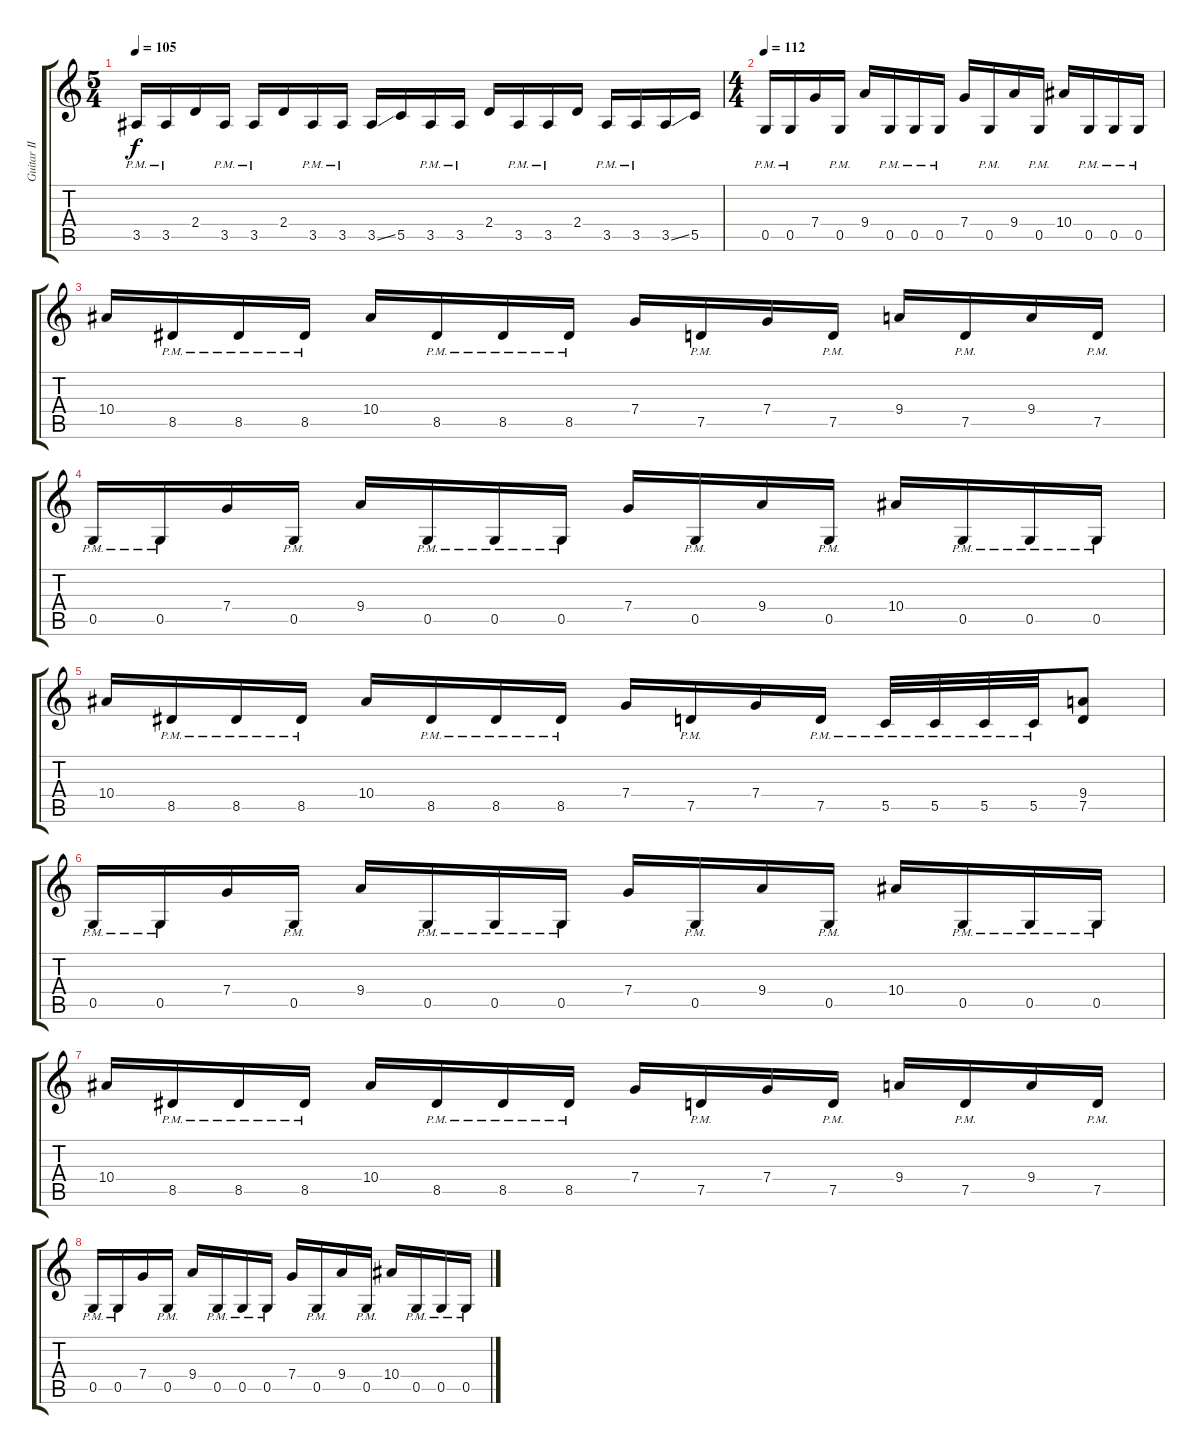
\track ("Guitar II" "Guitar II") {instrument distortionguitar}
\staff {score tabs}
\tuning (D4 A3 F3 C3 G2 D2) {hide}
\ts (5 4)
\tempo 105
\clef g2
\ks c
3.5{pm}.16{dy f} 3.5{pm}.16 2.4.16 3.5{pm}.16 3.5{pm}.16 2.4.16 3.5{pm}.16 3.5{pm}.16 3.5{ss}.16 5.5.16 3.5{pm}.16 3.5{pm}.16 2.4.16 3.5{pm}.16 3.5{pm}.16 2.4.16 3.5{pm}.16 3.5{pm}.16 3.5{ss}.16 5.5.16 |
\ts (4 4)
\tempo 112
0.5{pm}.16 0.5{pm}.16 7.4.16 0.5{pm}.16 9.4.16 0.5{pm}.16 0.5{pm}.16 0.5{pm}.16 7.4.16 0.5{pm}.16 9.4.16 0.5{pm}.16 10.4.16 0.5{pm}.16 0.5{pm}.16 0.5{pm}.16 |
10.4.16 8.5{pm}.16 8.5{pm}.16 8.5{pm}.16 10.4.16 8.5{pm}.16 8.5{pm}.16 8.5{pm}.16 7.4.16 7.5{pm}.16 7.4.16 7.5{pm}.16 9.4.16 7.5{pm}.16 9.4.16 7.5{pm}.16 |
0.5{pm}.16 0.5{pm}.16 7.4.16 0.5{pm}.16 9.4.16 0.5{pm}.16 0.5{pm}.16 0.5{pm}.16 7.4.16 0.5{pm}.16 9.4.16 0.5{pm}.16 10.4.16 0.5{pm}.16 0.5{pm}.16 0.5{pm}.16 |
10.4.16 8.5{pm}.16 8.5{pm}.16 8.5{pm}.16 10.4.16 8.5{pm}.16 8.5{pm}.16 8.5{pm}.16 7.4.16 7.5{pm}.16 7.4.16 7.5{pm}.16 5.5{pm}.32 5.5{pm}.32 5.5{pm}.32 5.5{pm}.32 (9.4 7.5).8 |
0.5{pm}.16 0.5{pm}.16 7.4.16 0.5{pm}.16 9.4.16 0.5{pm}.16 0.5{pm}.16 0.5{pm}.16 7.4.16 0.5{pm}.16 9.4.16 0.5{pm}.16 10.4.16 0.5{pm}.16 0.5{pm}.16 0.5{pm}.16 |
10.4.16 8.5{pm}.16 8.5{pm}.16 8.5{pm}.16 10.4.16 8.5{pm}.16 8.5{pm}.16 8.5{pm}.16 7.4.16 7.5{pm}.16 7.4.16 7.5{pm}.16 9.4.16 7.5{pm}.16 9.4.16 7.5{pm}.16 |
0.5{pm}.16 0.5{pm}.16 7.4.16 0.5{pm}.16 9.4.16 0.5{pm}.16 0.5{pm}.16 0.5{pm}.16 7.4.16 0.5{pm}.16 9.4.16 0.5{pm}.16 10.4.16 0.5{pm}.16 0.5{pm}.16 0.5{pm}.16
